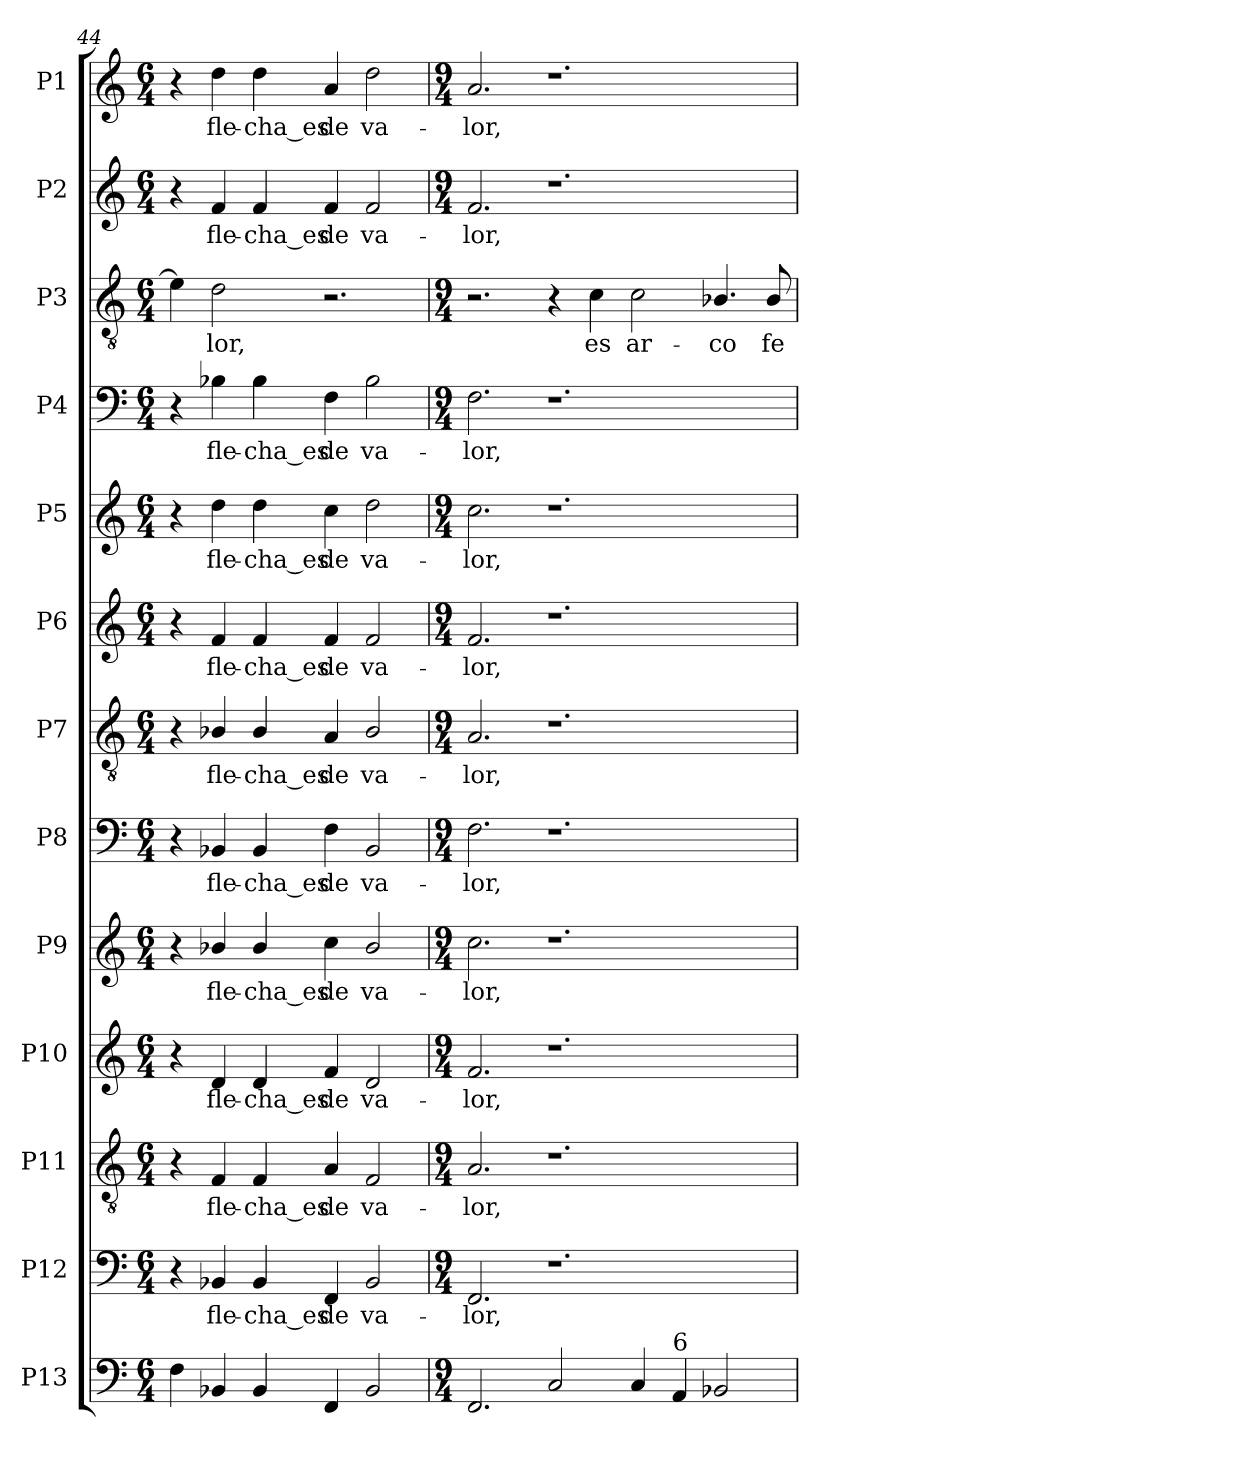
**kern	**kern	**text	**kern	**text	**kern	**text	**kern	**text	**kern	**text	**kern	**text	**kern	**text	**kern	**text	**kern	**text	**kern	**text	**kern	**text	**kern	**text
*part13	*part12	*part12	*part11	*part11	*part10	*part10	*part9	*part9	*part8	*part8	*part7	*part7	*part6	*part6	*part5	*part5	*part4	*part4	*part3	*part3	*part2	*part2	*part1	*part1
*staff13	*staff12	*staff12	*staff11	*staff11	*staff10	*staff10	*staff9	*staff9	*staff8	*staff8	*staff7	*staff7	*staff6	*staff6	*staff5	*staff5	*staff4	*staff4	*staff3	*staff3	*staff2	*staff2	*staff1	*staff1
*I"P13	*I"P12	*	*I"P11	*	*I"P10	*	*I"P9	*	*I"P8	*	*I"P7	*	*I"P6	*	*I"P5	*	*I"P4	*	*I"P3	*	*I"P2	*	*I"P1	*
*clefF4	*clefF4	*	*clefGv2	*	*clefG2	*	*clefG2	*	*clefF4	*	*clefGv2	*	*clefG2	*	*clefG2	*	*clefF4	*	*clefGv2	*	*clefG2	*	*clefG2	*
*	*	*	*ITrd7c12	*	*	*	*	*	*	*	*ITrd7c12	*	*	*	*	*	*	*	*ITrd7c12	*	*	*	*	*
*k[]	*k[]	*	*k[]	*	*k[]	*	*k[]	*	*k[]	*	*k[]	*	*k[]	*	*k[]	*	*k[]	*	*k[]	*	*k[]	*	*k[]	*
*C:	*C:	*	*C:	*	*C:	*	*C:	*	*C:	*	*C:	*	*C:	*	*C:	*	*C:	*	*C:	*	*C:	*	*C:	*
*M6/4	*M6/4	*	*M6/4	*	*M6/4	*	*M6/4	*	*M6/4	*	*M6/4	*	*M6/4	*	*M6/4	*	*M6/4	*	*M6/4	*	*M6/4	*	*M6/4	*
=44	=44	=44	=44	=44	=44	=44	=44	=44	=44	=44	=44	=44	=44	=44	=44	=44	=44	=44	=44	=44	=44	=44	=44	=44
4Fi\	4r	.	4r	.	4r	.	4r	.	4r	.	4r	.	4r	.	4r	.	4r	.	4E-i\]	.	4r	.	4r	.
!	!	!LO:LY:b:color=#000000	!	!	!	!	!	!	!	!	!	!	!	!	!	!	!	!	!	!	!	!	!	!
!	!	!	!	!LO:LY:b:color=#000000	!	!	!	!	!	!	!	!	!	!	!	!	!	!	!	!	!	!	!	!
!	!	!	!	!	!	!LO:LY:b:color=#000000	!	!	!	!	!	!	!	!	!	!	!	!	!	!	!	!	!	!
!	!	!	!	!	!	!	!	!LO:LY:b:color=#000000	!	!	!	!	!	!	!	!	!	!	!	!	!	!	!	!
!	!	!	!	!	!	!	!	!	!	!LO:LY:b:color=#000000	!	!	!	!	!	!	!	!	!	!	!	!	!	!
!	!	!	!	!	!	!	!	!	!	!	!	!LO:LY:b:color=#000000	!	!	!	!	!	!	!	!	!	!	!	!
!	!	!	!	!	!	!	!	!	!	!	!	!	!	!LO:LY:b:color=#000000	!	!	!	!	!	!	!	!	!	!
!	!	!	!	!	!	!	!	!	!	!	!	!	!	!	!	!LO:LY:b:color=#000000	!	!	!	!	!	!	!	!
!	!	!	!	!	!	!	!	!	!	!	!	!	!	!	!	!	!	!LO:LY:b:color=#000000	!	!	!	!	!	!
!	!	!	!	!	!	!	!	!	!	!	!	!	!	!	!	!	!	!	!	!LO:LY:b:color=#000000	!	!	!	!
!	!	!	!	!	!	!	!	!	!	!	!	!	!	!	!	!	!	!	!	!	!	!LO:LY:b:color=#000000	!	!
!	!	!	!	!	!	!	!	!	!	!	!	!	!	!	!	!	!	!	!	!	!	!	!	!LO:LY:b:color=#000000
4BB-Xi/	4BB-Xi/	fle-	4FFi/	fle-	4di/	fle-	4b-Xi/	fle-	4BB-Xi/	fle-	4BB-Xi/	fle-	4fi/	fle-	4ddi\	fle-	4B-Xi\	fle-	2Di\	-lor,	4fi/	fle-	4ddi\	fle-
!	!	!LO:LY:b:color=#000000	!	!	!	!	!	!	!	!	!	!	!	!	!	!	!	!	!	!	!	!	!	!
!	!	!	!	!LO:LY:b:color=#000000	!	!	!	!	!	!	!	!	!	!	!	!	!	!	!	!	!	!	!	!
!	!	!	!	!	!	!LO:LY:b:color=#000000	!	!	!	!	!	!	!	!	!	!	!	!	!	!	!	!	!	!
!	!	!	!	!	!	!	!	!LO:LY:b:color=#000000	!	!	!	!	!	!	!	!	!	!	!	!	!	!	!	!
!	!	!	!	!	!	!	!	!	!	!LO:LY:b:color=#000000	!	!	!	!	!	!	!	!	!	!	!	!	!	!
!	!	!	!	!	!	!	!	!	!	!	!	!LO:LY:b:color=#000000	!	!	!	!	!	!	!	!	!	!	!	!
!	!	!	!	!	!	!	!	!	!	!	!	!	!	!LO:LY:b:color=#000000	!	!	!	!	!	!	!	!	!	!
!	!	!	!	!	!	!	!	!	!	!	!	!	!	!	!	!LO:LY:b:color=#000000	!	!	!	!	!	!	!	!
!	!	!	!	!	!	!	!	!	!	!	!	!	!	!	!	!	!	!LO:LY:b:color=#000000	!	!	!	!	!	!
!	!	!	!	!	!	!	!	!	!	!	!	!	!	!	!	!	!	!	!	!	!	!LO:LY:b:color=#000000	!	!
!	!	!	!	!	!	!	!	!	!	!	!	!	!	!	!	!	!	!	!	!	!	!	!	!LO:LY:b:color=#000000
4BB-i/	4BB-i/	-cha_es	4FFi/	-cha_es	4di/	-cha_es	4b-i/	-cha_es	4BB-i/	-cha_es	4BB-i/	-cha_es	4fi/	-cha_es	4ddi\	-cha_es	4B-i\	-cha_es	.	.	4fi/	-cha_es	4ddi\	-cha_es
!	!	!LO:LY:b:color=#000000	!	!	!	!	!	!	!	!	!	!	!	!	!	!	!	!	!	!	!	!	!	!
!	!	!	!	!LO:LY:b:color=#000000	!	!	!	!	!	!	!	!	!	!	!	!	!	!	!	!	!	!	!	!
!	!	!	!	!	!	!LO:LY:b:color=#000000	!	!	!	!	!	!	!	!	!	!	!	!	!	!	!	!	!	!
!	!	!	!	!	!	!	!	!LO:LY:b:color=#000000	!	!	!	!	!	!	!	!	!	!	!	!	!	!	!	!
!	!	!	!	!	!	!	!	!	!	!LO:LY:b:color=#000000	!	!	!	!	!	!	!	!	!	!	!	!	!	!
!	!	!	!	!	!	!	!	!	!	!	!	!LO:LY:b:color=#000000	!	!	!	!	!	!	!	!	!	!	!	!
!	!	!	!	!	!	!	!	!	!	!	!	!	!	!LO:LY:b:color=#000000	!	!	!	!	!	!	!	!	!	!
!	!	!	!	!	!	!	!	!	!	!	!	!	!	!	!	!LO:LY:b:color=#000000	!	!	!	!	!	!	!	!
!	!	!	!	!	!	!	!	!	!	!	!	!	!	!	!	!	!	!LO:LY:b:color=#000000	!	!	!	!	!	!
!	!	!	!	!	!	!	!	!	!	!	!	!	!	!	!	!	!	!	!	!	!	!LO:LY:b:color=#000000	!	!
!	!	!	!	!	!	!	!	!	!	!	!	!	!	!	!	!	!	!	!	!	!	!	!	!LO:LY:b:color=#000000
4FFi/	4FFi/	de	4AAi/	de	4fi/	de	4cci\	de	4Fi\	de	4AAi/	de	4fi/	de	4cci\	de	4Fi\	de	2.r	.	4fi/	de	4ai/	de
!	!	!LO:LY:b:color=#000000	!	!	!	!	!	!	!	!	!	!	!	!	!	!	!	!	!	!	!	!	!	!
!	!	!	!	!LO:LY:b:color=#000000	!	!	!	!	!	!	!	!	!	!	!	!	!	!	!	!	!	!	!	!
!	!	!	!	!	!	!LO:LY:b:color=#000000	!	!	!	!	!	!	!	!	!	!	!	!	!	!	!	!	!	!
!	!	!	!	!	!	!	!	!LO:LY:b:color=#000000	!	!	!	!	!	!	!	!	!	!	!	!	!	!	!	!
!	!	!	!	!	!	!	!	!	!	!LO:LY:b:color=#000000	!	!	!	!	!	!	!	!	!	!	!	!	!	!
!	!	!	!	!	!	!	!	!	!	!	!	!LO:LY:b:color=#000000	!	!	!	!	!	!	!	!	!	!	!	!
!	!	!	!	!	!	!	!	!	!	!	!	!	!	!LO:LY:b:color=#000000	!	!	!	!	!	!	!	!	!	!
!	!	!	!	!	!	!	!	!	!	!	!	!	!	!	!	!LO:LY:b:color=#000000	!	!	!	!	!	!	!	!
!	!	!	!	!	!	!	!	!	!	!	!	!	!	!	!	!	!	!LO:LY:b:color=#000000	!	!	!	!	!	!
!	!	!	!	!	!	!	!	!	!	!	!	!	!	!	!	!	!	!	!	!	!	!LO:LY:b:color=#000000	!	!
!	!	!	!	!	!	!	!	!	!	!	!	!	!	!	!	!	!	!	!	!	!	!	!	!LO:LY:b:color=#000000
2BB-i/	2BB-i/	va-	2FFi/	va-	2di/	va-	2b-i/	va-	2BB-i/	va-	2BB-i/	va-	2fi/	va-	2ddi\	va-	2B-i\	va-	.	.	2fi/	va-	2ddi\	va-
=45	=45	=45	=45	=45	=45	=45	=45	=45	=45	=45	=45	=45	=45	=45	=45	=45	=45	=45	=45	=45	=45	=45	=45	=45
*M9/4	*M9/4	*	*M9/4	*	*M9/4	*	*M9/4	*	*M9/4	*	*M9/4	*	*M9/4	*	*M9/4	*	*M9/4	*	*M9/4	*	*M9/4	*	*M9/4	*
!	!	!LO:LY:b:color=#000000	!	!	!	!	!	!	!	!	!	!	!	!	!	!	!	!	!	!	!	!	!	!
!	!	!	!	!LO:LY:b:color=#000000	!	!	!	!	!	!	!	!	!	!	!	!	!	!	!	!	!	!	!	!
!	!	!	!	!	!	!LO:LY:b:color=#000000	!	!	!	!	!	!	!	!	!	!	!	!	!	!	!	!	!	!
!	!	!	!	!	!	!	!	!LO:LY:b:color=#000000	!	!	!	!	!	!	!	!	!	!	!	!	!	!	!	!
!	!	!	!	!	!	!	!	!	!	!LO:LY:b:color=#000000	!	!	!	!	!	!	!	!	!	!	!	!	!	!
!	!	!	!	!	!	!	!	!	!	!	!	!LO:LY:b:color=#000000	!	!	!	!	!	!	!	!	!	!	!	!
!	!	!	!	!	!	!	!	!	!	!	!	!	!	!LO:LY:b:color=#000000	!	!	!	!	!	!	!	!	!	!
!	!	!	!	!	!	!	!	!	!	!	!	!	!	!	!	!LO:LY:b:color=#000000	!	!	!	!	!	!	!	!
!	!	!	!	!	!	!	!	!	!	!	!	!	!	!	!	!	!	!LO:LY:b:color=#000000	!	!	!	!	!	!
!	!	!	!	!	!	!	!	!	!	!	!	!	!	!	!	!	!	!	!	!	!	!LO:LY:b:color=#000000	!	!
!	!	!	!	!	!	!	!	!	!	!	!	!	!	!	!	!	!	!	!	!	!	!	!	!LO:LY:b:color=#000000
2.FFi/	2.FFi/	-lor,	2.AAi/	-lor,	2.fi/	-lor,	2.cci\	-lor,	2.Fi\	-lor,	2.AAi/	-lor,	2.fi/	-lor,	2.cci\	-lor,	2.Fi\	-lor,	2.r	.	2.fi/	-lor,	2.ai/	-lor,
2Ci/	1.r	.	1.r	.	1.r	.	1.r	.	1.r	.	1.r	.	1.r	.	1.r	.	1.r	.	4r	.	1.r	.	1.r	.
!	!	!	!	!	!	!	!	!	!	!	!	!	!	!	!	!	!	!	!	!LO:LY:b:color=#000000	!	!	!	!
.	.	.	.	.	.	.	.	.	.	.	.	.	.	.	.	.	.	.	4Ci\	es	.	.	.	.
!	!	!	!	!	!	!	!	!	!	!	!	!	!	!	!	!	!	!	!	!LO:LY:b:color=#000000	!	!	!	!
4Ci/	.	.	.	.	.	.	.	.	.	.	.	.	.	.	.	.	.	.	2Ci\	ar-	.	.	.	.
!LO:TX:a:t=6	!	!	!	!	!	!	!	!	!	!	!	!	!	!	!	!	!	!	!	!	!	!	!	!
4AAi/	.	.	.	.	.	.	.	.	.	.	.	.	.	.	.	.	.	.	.	.	.	.	.	.
!	!	!	!	!	!	!	!	!	!	!	!	!	!	!	!	!	!	!	!	!LO:LY:b:color=#000000	!	!	!	!
2BB-Xi/	.	.	.	.	.	.	.	.	.	.	.	.	.	.	.	.	.	.	4.BB-Xi/	-co	.	.	.	.
!	!	!	!	!	!	!	!	!	!	!	!	!	!	!	!	!	!	!	!	!LO:LY:b:color=#000000	!	!	!	!
.	.	.	.	.	.	.	.	.	.	.	.	.	.	.	.	.	.	.	8BB-i/	fe-	.	.	.	.
=	=	=	=	=	=	=	=	=	=	=	=	=	=	=	=	=	=	=	=	=	=	=	=	=
*-	*-	*-	*-	*-	*-	*-	*-	*-	*-	*-	*-	*-	*-	*-	*-	*-	*-	*-	*-	*-	*-	*-	*-	*-
